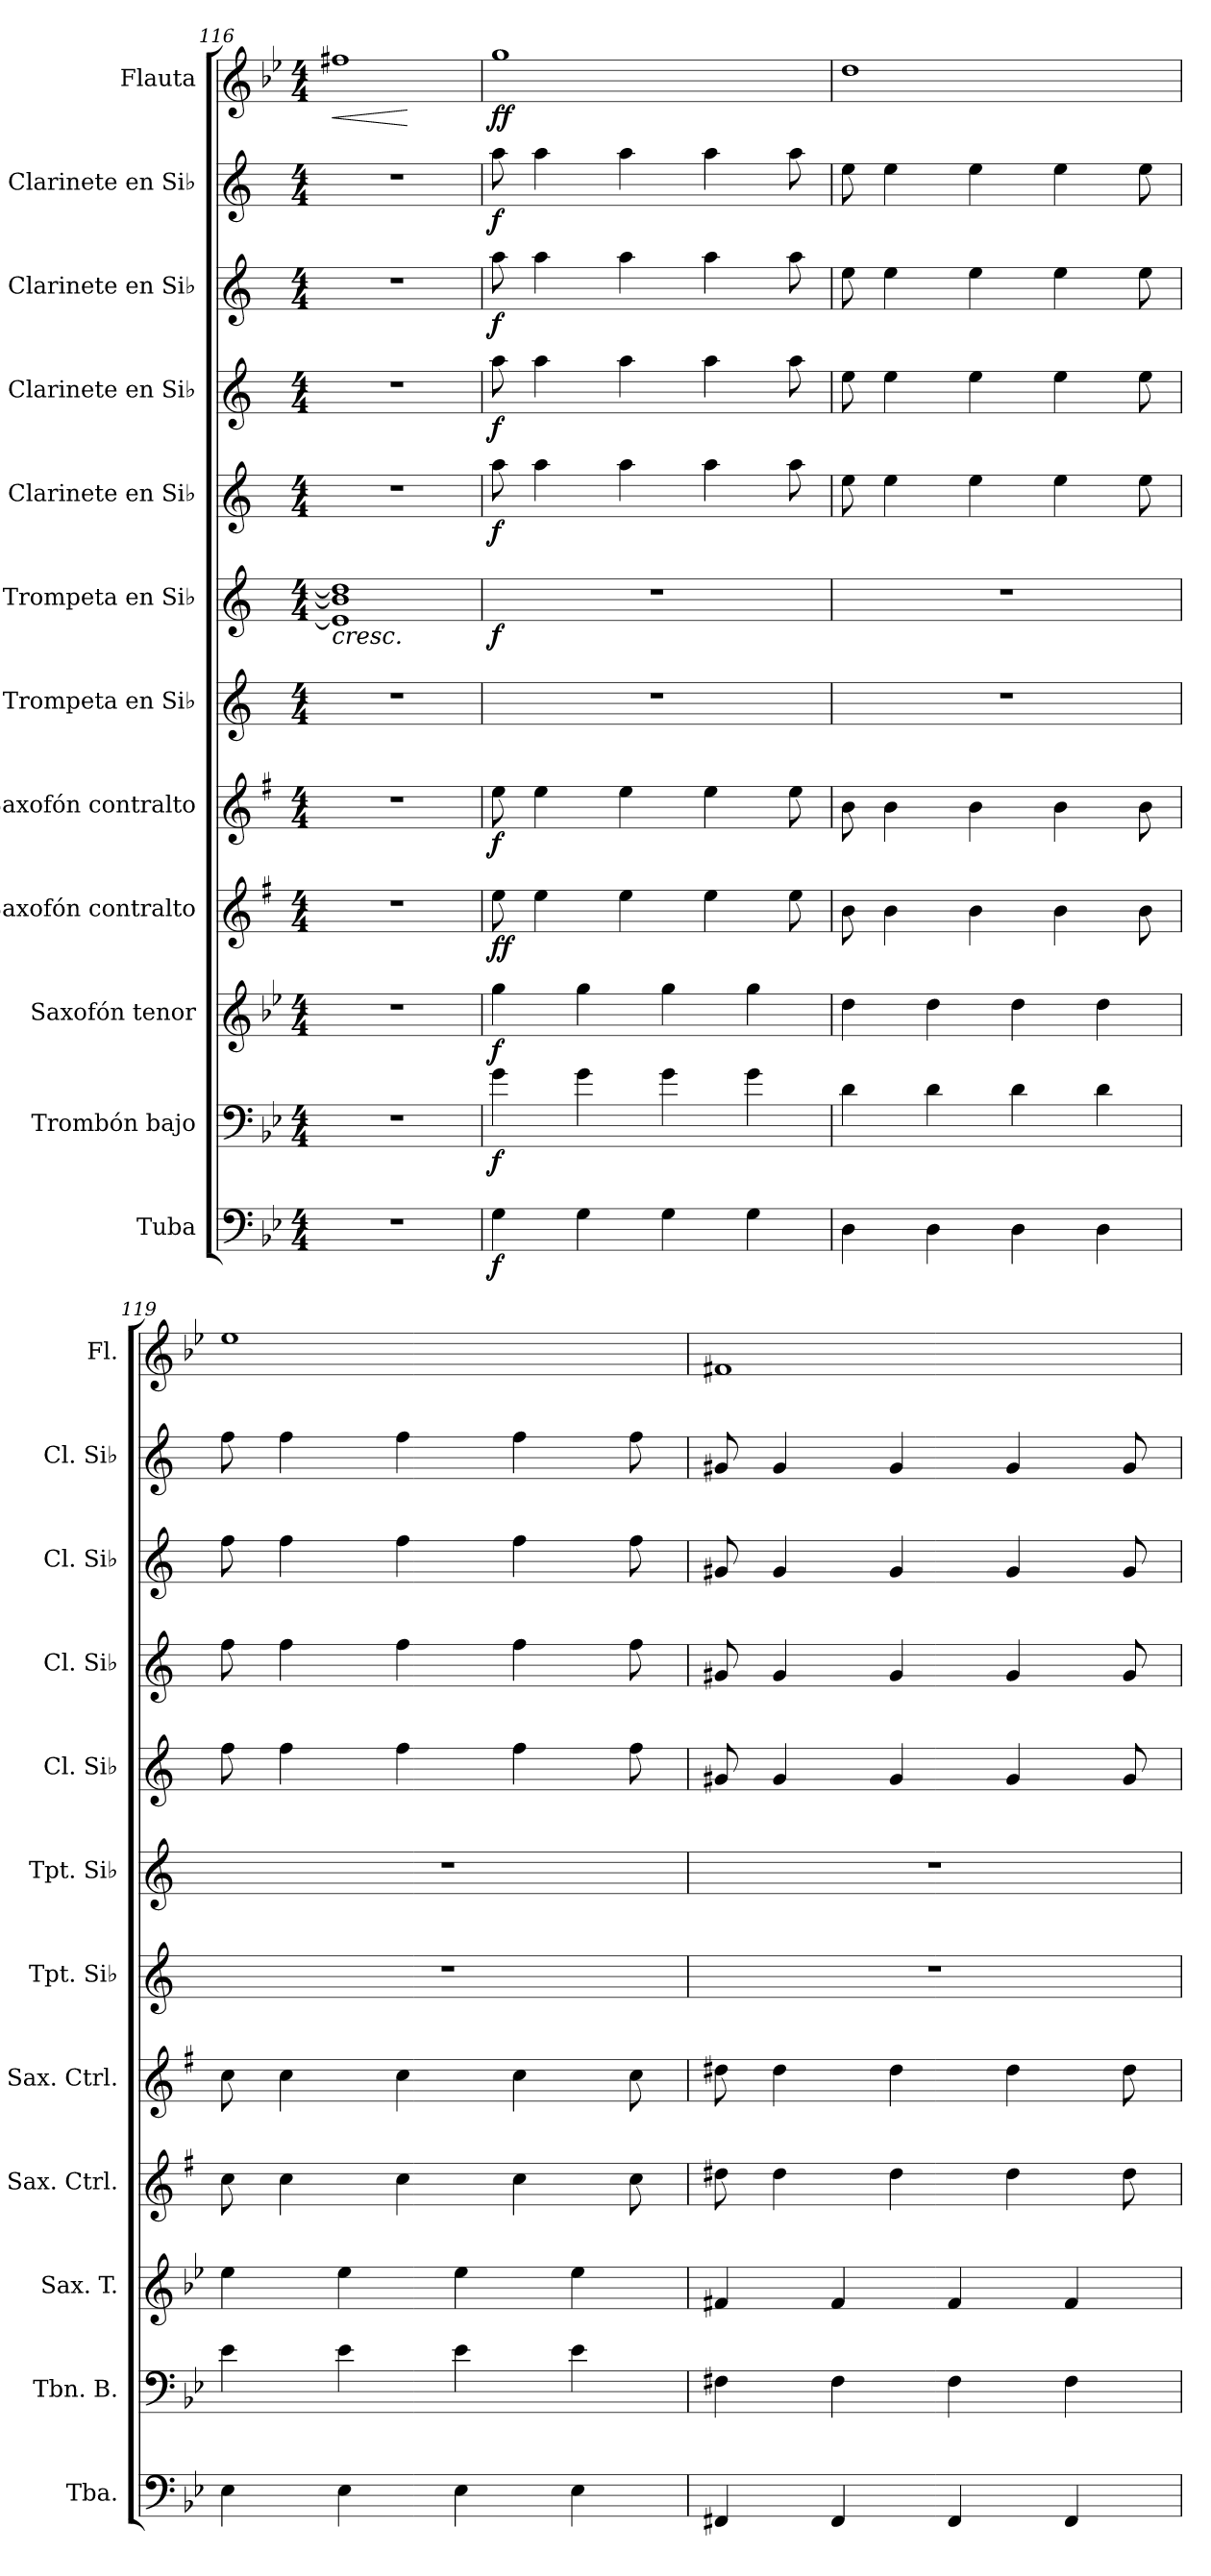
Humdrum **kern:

**kern	**dynam	**kern	**dynam	**kern	**dynam	**kern	**dynam	**kern	**dynam	**kern	**kern	**dynam	**kern	**dynam	**kern	**dynam	**kern	**dynam	**kern	**dynam	**kern	**dynam
*part12	*part12	*part11	*part11	*part10	*part10	*part9	*part9	*part8	*part8	*part7	*part6	*part6	*part5	*part5	*part4	*part4	*part3	*part3	*part2	*part2	*part1	*part1
*staff12	*staff12	*staff11	*staff11	*staff10	*staff10	*staff9	*staff9	*staff8	*staff8	*staff7	*staff6	*staff6	*staff5	*staff5	*staff4	*staff4	*staff3	*staff3	*staff2	*staff2	*staff1	*staff1
*I"Tuba	*	*I"Trombón bajo	*	*I"Saxofón tenor	*	*I"Saxofón contralto	*	*I"Saxofón contralto	*	*I"Trompeta en Si♭	*I"Trompeta en Si♭	*	*I"Clarinete en Si♭	*	*I"Clarinete en Si♭	*	*I"Clarinete en Si♭	*	*I"Clarinete en Si♭	*	*I"Flauta	*
*I'Tba.	*	*I'Tbn. B.	*	*I'Sax. T.	*	*I'Sax. Ctrl.	*	*I'Sax. Ctrl.	*	*I'Tpt. Si♭	*I'Tpt. Si♭	*	*I'Cl. Si♭	*	*I'Cl. Si♭	*	*I'Cl. Si♭	*	*I'Cl. Si♭	*	*I'Fl.	*
*clefF4	*	*clefF4	*	*clefG2	*	*clefG2	*	*clefG2	*	*clefG2	*clefG2	*	*clefG2	*	*clefG2	*	*clefG2	*	*clefG2	*	*clefG2	*
*	*	*	*	*ITrd8c14	*	*ITrd5c9	*	*ITrd5c9	*	*ITrd1c2	*ITrd1c2	*	*ITrd1c2	*	*ITrd1c2	*	*ITrd1c2	*	*ITrd1c2	*	*	*
*k[b-e-]	*	*k[b-e-]	*	*k[b-e-]	*	*k[b-e-]	*	*k[b-e-]	*	*k[b-e-]	*k[b-e-]	*	*k[b-e-]	*	*k[b-e-]	*	*k[b-e-]	*	*k[b-e-]	*	*k[b-e-]	*
*M4/4	*	*M4/4	*	*M4/4	*	*M4/4	*	*M4/4	*	*M4/4	*M4/4	*	*M4/4	*	*M4/4	*	*M4/4	*	*M4/4	*	*M4/4	*
=116	=116	=116	=116	=116	=116	=116	=116	=116	=116	=116	=116	=116	=116	=116	=116	=116	=116	=116	=116	=116	=116	=116
!	!	!	!	!	!	!	!	!	!	!	!	!LO:HP:b	!	!	!	!	!	!	!	!	!	!LO:HP:b
1r	.	1r	.	1r	.	1r	.	1r	.	1r	1d] 1a] 1cc]	<	1r	.	1r	.	1r	.	1r	.	1ff#X	<
.	.	.	.	.	.	.	.	.	.	.	.	.	.	.	.	.	.	.	.	.	.	[
!!LO:PB:g=z
=117	=117	=117	=117	=117	=117	=117	=117	=117	=117	=117	=117	=117	=117	=117	=117	=117	=117	=117	=117	=117	=117	=117
!	!LO:DY:b	!	!LO:DY:b	!	!LO:DY:b	!	!LO:DY:b	!	!	!	!	!	!	!	!	!	!	!	!	!	!	!
!	!	!	!	!	!	!	!LO:DY:n=1:b	!	!LO:DY:b	!	!	!LO:DY:b	!	!LO:DY:b	!	!LO:DY:b	!	!LO:DY:b	!	!LO:DY:b	!	!LO:DY:b
4G\	f	4g\	f	4g\	f	8g\	f f	8g\	f	1r	1r	f	8gg\	f	8gg\	f	8gg\	f	8gg\	f	1gg	ff
.	.	.	.	.	.	4g\	.	4g\	.	.	.	.	4gg\	.	4gg\	.	4gg\	.	4gg\	.	.	.
4G\	.	4g\	.	4g\	.	.	.	.	.	.	.	.	.	.	.	.	.	.	.	.	.	.
.	.	.	.	.	.	4g\	.	4g\	.	.	.	.	4gg\	.	4gg\	.	4gg\	.	4gg\	.	.	.
4G\	.	4g\	.	4g\	.	.	.	.	.	.	.	.	.	.	.	.	.	.	.	.	.	.
.	.	.	.	.	.	4g\	.	4g\	.	.	.	.	4gg\	.	4gg\	.	4gg\	.	4gg\	.	.	.
4G\	.	4g\	.	4g\	.	.	.	.	.	.	.	.	.	.	.	.	.	.	.	.	.	.
.	.	.	.	.	.	8g\	.	8g\	.	.	.	.	8gg\	.	8gg\	.	8gg\	.	8gg\	.	.	.
.	.	.	.	.	.	.	.	.	.	.	.	[	.	.	.	.	.	.	.	.	.	.
=118	=118	=118	=118	=118	=118	=118	=118	=118	=118	=118	=118	=118	=118	=118	=118	=118	=118	=118	=118	=118	=118	=118
4D\	.	4d\	.	4d\	.	8d\	.	8d\	.	1r	1r	.	8dd\	.	8dd\	.	8dd\	.	8dd\	.	1dd	.
.	.	.	.	.	.	4d\	.	4d\	.	.	.	.	4dd\	.	4dd\	.	4dd\	.	4dd\	.	.	.
4D\	.	4d\	.	4d\	.	.	.	.	.	.	.	.	.	.	.	.	.	.	.	.	.	.
.	.	.	.	.	.	4d\	.	4d\	.	.	.	.	4dd\	.	4dd\	.	4dd\	.	4dd\	.	.	.
4D\	.	4d\	.	4d\	.	.	.	.	.	.	.	.	.	.	.	.	.	.	.	.	.	.
.	.	.	.	.	.	4d\	.	4d\	.	.	.	.	4dd\	.	4dd\	.	4dd\	.	4dd\	.	.	.
4D\	.	4d\	.	4d\	.	.	.	.	.	.	.	.	.	.	.	.	.	.	.	.	.	.
.	.	.	.	.	.	8d\	.	8d\	.	.	.	.	8dd\	.	8dd\	.	8dd\	.	8dd\	.	.	.
=119	=119	=119	=119	=119	=119	=119	=119	=119	=119	=119	=119	=119	=119	=119	=119	=119	=119	=119	=119	=119	=119	=119
4E-\	.	4e-\	.	4e-\	.	8e-\	.	8e-\	.	1r	1r	.	8ee-\	.	8ee-\	.	8ee-\	.	8ee-\	.	1ee-	.
.	.	.	.	.	.	4e-\	.	4e-\	.	.	.	.	4ee-\	.	4ee-\	.	4ee-\	.	4ee-\	.	.	.
4E-\	.	4e-\	.	4e-\	.	.	.	.	.	.	.	.	.	.	.	.	.	.	.	.	.	.
.	.	.	.	.	.	4e-\	.	4e-\	.	.	.	.	4ee-\	.	4ee-\	.	4ee-\	.	4ee-\	.	.	.
4E-\	.	4e-\	.	4e-\	.	.	.	.	.	.	.	.	.	.	.	.	.	.	.	.	.	.
.	.	.	.	.	.	4e-\	.	4e-\	.	.	.	.	4ee-\	.	4ee-\	.	4ee-\	.	4ee-\	.	.	.
4E-\	.	4e-\	.	4e-\	.	.	.	.	.	.	.	.	.	.	.	.	.	.	.	.	.	.
.	.	.	.	.	.	8e-\	.	8e-\	.	.	.	.	8ee-\	.	8ee-\	.	8ee-\	.	8ee-\	.	.	.
=120	=120	=120	=120	=120	=120	=120	=120	=120	=120	=120	=120	=120	=120	=120	=120	=120	=120	=120	=120	=120	=120	=120
4FF#X/	.	4F#X\	.	4F#X/	.	8f#X\	.	8f#X\	.	1r	1r	.	8f#X/	.	8f#X/	.	8f#X/	.	8f#X/	.	1f#X	.
.	.	.	.	.	.	4f#\	.	4f#\	.	.	.	.	4f#/	.	4f#/	.	4f#/	.	4f#/	.	.	.
4FF#/	.	4F#\	.	4F#/	.	.	.	.	.	.	.	.	.	.	.	.	.	.	.	.	.	.
.	.	.	.	.	.	4f#\	.	4f#\	.	.	.	.	4f#/	.	4f#/	.	4f#/	.	4f#/	.	.	.
4FF#/	.	4F#\	.	4F#/	.	.	.	.	.	.	.	.	.	.	.	.	.	.	.	.	.	.
.	.	.	.	.	.	4f#\	.	4f#\	.	.	.	.	4f#/	.	4f#/	.	4f#/	.	4f#/	.	.	.
4FF#/	.	4F#\	.	4F#/	.	.	.	.	.	.	.	.	.	.	.	.	.	.	.	.	.	.
.	.	.	.	.	.	8f#\	.	8f#\	.	.	.	.	8f#/	.	8f#/	.	8f#/	.	8f#/	.	.	.
=	=	=	=	=	=	=	=	=	=	=	=	=	=	=	=	=	=	=	=	=	=	=
*-	*-	*-	*-	*-	*-	*-	*-	*-	*-	*-	*-	*-	*-	*-	*-	*-	*-	*-	*-	*-	*-	*-
